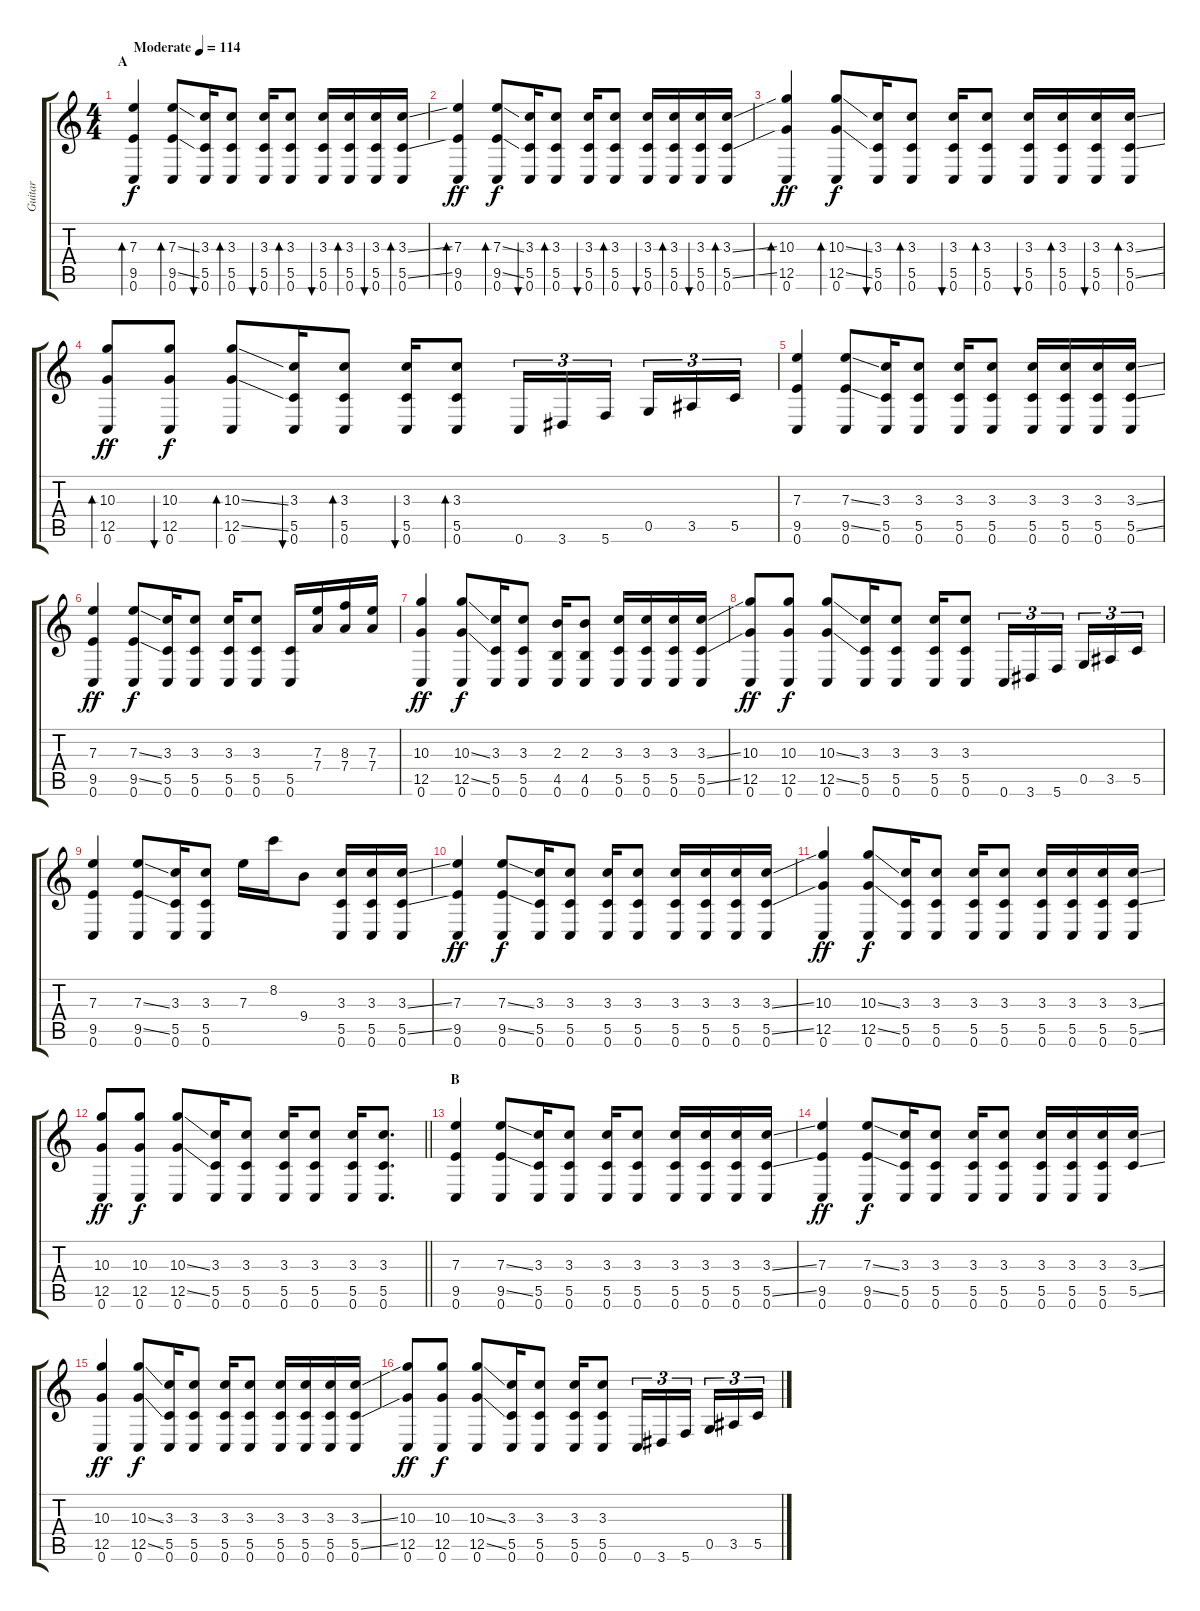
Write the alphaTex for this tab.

\track ("Guitar" "Guitar") {instrument overdrivenguitar}
\staff {score tabs}
\tuning (G4 E4 A3 D3 G2 C2) {hide}
\ts (4 4)
\section ("" "A")
\tempo (114 "Moderate")
\clef g2
\ks c
(7.3 9.5 0.6).4{bd 60 dy f instrument overdrivenguitar} (7.3{ss} 9.5{ss} 0.6).8{bd 60} (3.3 5.5 0.6).16{bu 60} (3.3 5.5 0.6).8{bd 60} (3.3 5.5 0.6).16{bu 60} (3.3 5.5 0.6).8{bd 60} (3.3 5.5 0.6).16{bu 60} (3.3 5.5 0.6).16{bd 60} (3.3 5.5 0.6).16{bu 60} (3.3{ss} 5.5{ss} 0.6).16{bd 60} |
(7.3 9.5 0.6).4{bd 60 dy ff} (7.3{ss} 9.5{ss} 0.6).8{bd 60 dy f} (3.3 5.5 0.6).16{bu 60} (3.3 5.5 0.6).8{bd 60} (3.3 5.5 0.6).16{bu 60} (3.3 5.5 0.6).8{bd 60} (3.3 5.5 0.6).16{bu 60} (3.3 5.5 0.6).16{bd 60} (3.3 5.5 0.6).16{bu 60} (3.3{ss} 5.5{ss} 0.6).16{bd 60} |
(10.3 12.5 0.6).4{bd 60 dy ff} (10.3{ss} 12.5{ss} 0.6).8{bd 60 dy f} (3.3 5.5 0.6).16{bu 60} (3.3 5.5 0.6).8{bd 60} (3.3 5.5 0.6).16{bu 60} (3.3 5.5 0.6).8{bd 60} (3.3 5.5 0.6).16{bu 60} (3.3 5.5 0.6).16{bd 60} (3.3 5.5 0.6).16{bu 60} (3.3{ss} 5.5{ss} 0.6).16{bd 60} |
(10.3 12.5 0.6).8{bd 60 dy ff} (10.3 12.5 0.6).8{bu 60 dy f} (10.3{ss} 12.5{ss} 0.6).8{bd 60} (3.3 5.5 0.6).16{bu 60} (3.3 5.5 0.6).8{bd 60} (3.3 5.5 0.6).16{bu 60} (3.3 5.5 0.6).8{bd 60} 0.6.16{tu (3 2)} 3.6.16{tu (3 2)} 5.6.16{tu (3 2) beam splitsecondary} 0.5.16{tu (3 2)} 3.5.16{tu (3 2)} 5.5.16{tu (3 2)} |
(7.3 9.5 0.6).4 (7.3{ss} 9.5{ss} 0.6).8 (3.3 5.5 0.6).16 (3.3 5.5 0.6).8 (3.3 5.5 0.6).16 (3.3 5.5 0.6).8 (3.3 5.5 0.6).16 (3.3 5.5 0.6).16 (3.3 5.5 0.6).16 (3.3{ss} 5.5{ss} 0.6).16 |
(7.3 9.5 0.6).4{dy ff} (7.3{ss} 9.5{ss} 0.6).8{dy f} (3.3 5.5 0.6).16 (3.3 5.5 0.6).8 (3.3 5.5 0.6).16 (3.3 5.5 0.6).8 (5.5 0.6).16 (7.3 7.4).16 (8.3 7.4).16 (7.3 7.4).16 |
(10.3 12.5 0.6).4{dy ff} (10.3{ss} 12.5{ss} 0.6).8{dy f} (3.3 5.5 0.6).16 (3.3 5.5 0.6).8 (2.3 4.5 0.6).16 (2.3 4.5 0.6).8 (3.3 5.5 0.6).16 (3.3 5.5 0.6).16 (3.3 5.5 0.6).16 (3.3{ss} 5.5{ss} 0.6).16 |
(10.3 12.5 0.6).8{dy ff} (10.3 12.5 0.6).8{dy f} (10.3{ss} 12.5{ss} 0.6).8 (3.3 5.5 0.6).16 (3.3 5.5 0.6).8 (3.3 5.5 0.6).16 (3.3 5.5 0.6).8 0.6.16{tu (3 2)} 3.6.16{tu (3 2)} 5.6.16{tu (3 2) beam splitsecondary} 0.5.16{tu (3 2)} 3.5.16{tu (3 2)} 5.5.16{tu (3 2)} |
(7.3 9.5 0.6).4 (7.3{ss} 9.5{ss} 0.6).8 (3.3 5.5 0.6).16 (3.3 5.5 0.6).8 7.3.16 8.2.16 9.4.8 (3.3 5.5 0.6).16 (3.3 5.5 0.6).16 (3.3{ss} 5.5{ss} 0.6).16 |
(7.3 9.5 0.6).4{dy ff} (7.3{ss} 9.5{ss} 0.6).8{dy f} (3.3 5.5 0.6).16 (3.3 5.5 0.6).8 (3.3 5.5 0.6).16 (3.3 5.5 0.6).8 (3.3 5.5 0.6).16 (3.3 5.5 0.6).16 (3.3 5.5 0.6).16 (3.3{ss} 5.5{ss} 0.6).16 |
(10.3 12.5 0.6).4{dy ff} (10.3{ss} 12.5{ss} 0.6).8{dy f} (3.3 5.5 0.6).16 (3.3 5.5 0.6).8 (3.3 5.5 0.6).16 (3.3 5.5 0.6).8 (3.3 5.5 0.6).16 (3.3 5.5 0.6).16 (3.3 5.5 0.6).16 (3.3{ss} 5.5{ss} 0.6).16 |
\barLineRight lightlight
(10.3 12.5 0.6).8{dy ff} (10.3 12.5 0.6).8{dy f} (10.3{ss} 12.5{ss} 0.6).8 (3.3 5.5 0.6).16 (3.3 5.5 0.6).8 (3.3 5.5 0.6).16 (3.3 5.5 0.6).8 (3.3 5.5 0.6).16 (3.3 5.5 0.6).8{d} |
\section ("" "B")
(7.3 9.5 0.6).4 (7.3{ss} 9.5{ss} 0.6).8 (3.3 5.5 0.6).16 (3.3 5.5 0.6).8 (3.3 5.5 0.6).16 (3.3 5.5 0.6).8 (3.3 5.5 0.6).16 (3.3 5.5 0.6).16 (3.3 5.5 0.6).16 (3.3{ss} 5.5{ss} 0.6).16 |
(7.3 9.5 0.6).4{dy ff} (7.3{ss} 9.5{ss} 0.6).8{dy f} (3.3 5.5 0.6).16 (3.3 5.5 0.6).8 (3.3 5.5 0.6).16 (3.3 5.5 0.6).8 (3.3 5.5 0.6).16 (3.3 5.5 0.6).16 (3.3 5.5 0.6).16 (3.3{ss} 5.5{ss}).16 |
(10.3 12.5 0.6).4{dy ff} (10.3{ss} 12.5{ss} 0.6).8{dy f} (3.3 5.5 0.6).16 (3.3 5.5 0.6).8 (3.3 5.5 0.6).16 (3.3 5.5 0.6).8 (3.3 5.5 0.6).16 (3.3 5.5 0.6).16 (3.3 5.5 0.6).16 (3.3{ss} 5.5{ss} 0.6).16 |
(10.3 12.5 0.6).8{dy ff} (10.3 12.5 0.6).8{dy f} (10.3{ss} 12.5{ss} 0.6).8 (3.3 5.5 0.6).16 (3.3 5.5 0.6).8 (3.3 5.5 0.6).16 (3.3 5.5 0.6).8 0.6.16{tu (3 2)} 3.6.16{tu (3 2)} 5.6.16{tu (3 2) beam splitsecondary} 0.5.16{tu (3 2)} 3.5.16{tu (3 2)} 5.5.16{tu (3 2)}
